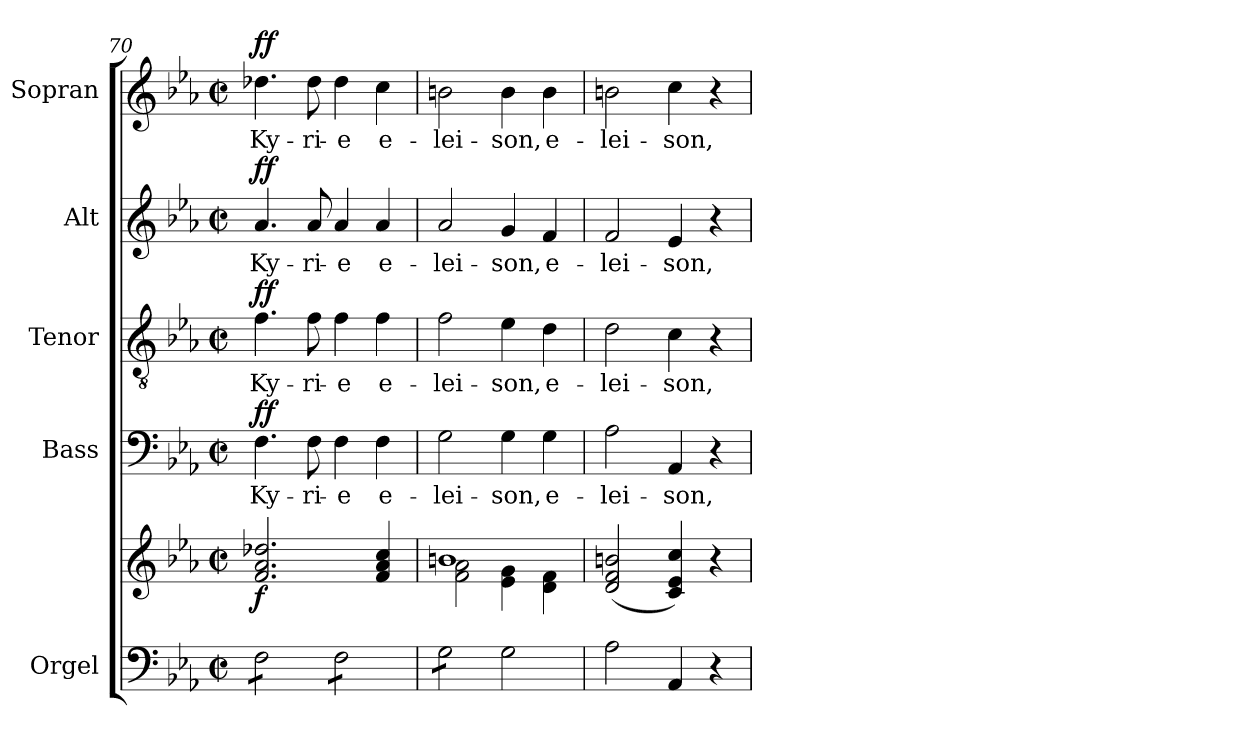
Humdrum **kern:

**kern	**kern	**dynam	**kern	**text	**dynam	**kern	**text	**dynam	**kern	**text	**dynam	**kern	**text	**dynam
*part5	*part5	*part5	*part4	*part4	*part4	*part3	*part3	*part3	*part2	*part2	*part2	*part1	*part1	*part1
*staff6	*staff5	*staff5/6	*staff4	*staff4	*staff4	*staff3	*staff3	*staff3	*staff2	*staff2	*staff2	*staff1	*staff1	*staff1
*I"Orgel	*	*	*I"Bass	*	*	*I"Tenor	*	*	*I"Alt	*	*	*I"Sopran	*	*
*I'Org.	*	*	*I'B.	*	*	*I'T.	*	*	*I'A.	*	*	*I'S.	*	*
!!LO:PB:g=z
*clefF4	*clefG2	*	*clefF4	*	*	*clefGv2	*	*	*clefG2	*	*	*clefG2	*	*
*k[b-e-a-]	*k[b-e-a-]	*	*k[b-e-a-]	*	*	*k[b-e-a-]	*	*	*k[b-e-a-]	*	*	*k[b-e-a-]	*	*
*E-:	*E-:	*	*E-:	*	*	*E-:	*	*	*E-:	*	*	*E-:	*	*
*M2/2	*M2/2	*	*M2/2	*	*	*M2/2	*	*	*M2/2	*	*	*M2/2	*	*
*met(c|)	*met(c|)	*	*met(c|)	*	*	*met(c|)	*	*	*met(c|)	*	*	*met(c|)	*	*
=70	=70	=70	=70	=70	=70	=70	=70	=70	=70	=70	=70	=70	=70	=70
!	!	!LO:DY:b	!	!LO:LY:b	!LO:DY:a	!	!LO:LY:b	!LO:DY:a	!	!LO:LY:b	!LO:DY:a	!	!LO:LY:b	!LO:DY:a
*tremolo	*	*	*	*	*	*	*	*	*	*	*	*	*	*
8F\L	2.f/ 2.a-/ 2.dd-X/	f	4.F\	Ky-	ff	4.f\	Ky-	ff	4.a-/	Ky-	ff	4.dd-X\	Ky-	ff
8F\	.	.	.	.	.	.	.	.	.	.	.	.	.	.
8F\	.	.	.	.	.	.	.	.	.	.	.	.	.	.
!	!	!	!	!LO:LY:b	!	!	!LO:LY:b	!	!	!LO:LY:b	!	!	!LO:LY:b	!
8F\J	.	.	8F\	-ri-	.	8f\	-ri-	.	8a-/	-ri-	.	8dd-\	-ri-	.
!	!	!	!	!LO:LY:b	!	!	!LO:LY:b	!	!	!LO:LY:b	!	!	!LO:LY:b	!
8F\L	.	.	4F\	-e	.	4f\	-e	.	4a-/	-e	.	4dd-\	-e	.
8F\	.	.	.	.	.	.	.	.	.	.	.	.	.	.
!	!	!	!	!LO:LY:b	!	!	!LO:LY:b	!	!	!LO:LY:b	!	!	!LO:LY:b	!
8F\	4f/ 4a-/ 4cc/	.	4F\	e-	.	4f\	e-	.	4a-/	e-	.	4cc\	e-	.
8F\J	.	.	.	.	.	.	.	.	.	.	.	.	.	.
=71	=71	=71	=71	=71	=71	=71	=71	=71	=71	=71	=71	=71	=71	=71
*	*^	*	*	*	*	*	*	*	*	*	*	*	*	*
!	!	!	!	!	!LO:LY:b	!	!	!LO:LY:b	!	!	!LO:LY:b	!	!	!LO:LY:b	!
8G\L	1bn	2f\ 2a-\	.	2G\	-lei-	.	2f\	-lei-	.	2a-/	-lei-	.	2bn\	-lei-	.
8G\	.	.	.	.	.	.	.	.	.	.	.	.	.	.	.
8G\	.	.	.	.	.	.	.	.	.	.	.	.	.	.	.
8G\J	.	.	.	.	.	.	.	.	.	.	.	.	.	.	.
*Xtremolo	*	*	*	*	*	*	*	*	*	*	*	*	*	*	*
!	!	!	!	!	!LO:LY:b	!	!	!LO:LY:b	!	!	!LO:LY:b	!	!	!LO:LY:b	!
2G\	.	4e-\ 4g\	.	4G\	-son,	.	4e-\	-son,	.	4g/	-son,	.	4b\	-son,	.
!	!	!	!	!	!LO:LY:b	!	!	!LO:LY:b	!	!	!LO:LY:b	!	!	!LO:LY:b	!
.	.	4d\ 4f\	.	4G\	e-	.	4d\	e-	.	4f/	e-	.	4b\	e-	.
=72	=72	=72	=72	=72	=72	=72	=72	=72	=72	=72	=72	=72	=72	=72	=72
!	!	!	!	!	!LO:LY:b	!	!	!LO:LY:b	!	!	!LO:LY:b	!	!	!LO:LY:b	!
*	*v	*v	*	*	*	*	*	*	*	*	*	*	*	*	*
2A-\	(2d/ 2f/ 2bn/	.	2A-\	-lei-	.	2d\	-lei-	.	2f/	-lei-	.	2bn\	-lei-	.
!	!	!	!	!LO:LY:b	!	!	!LO:LY:b	!	!	!LO:LY:b	!	!	!LO:LY:b	!
4AA-/	4c/ 4e-/ 4cc/)	.	4AA-/	-son,	.	4c\	-son,	.	4e-/	-son,	.	4cc\	-son,	.
4r	4r	.	4r	.	.	4r	.	.	4r	.	.	4r	.	.
=	=	=	=	=	=	=	=	=	=	=	=	=	=	=
*-	*-	*-	*-	*-	*-	*-	*-	*-	*-	*-	*-	*-	*-	*-
